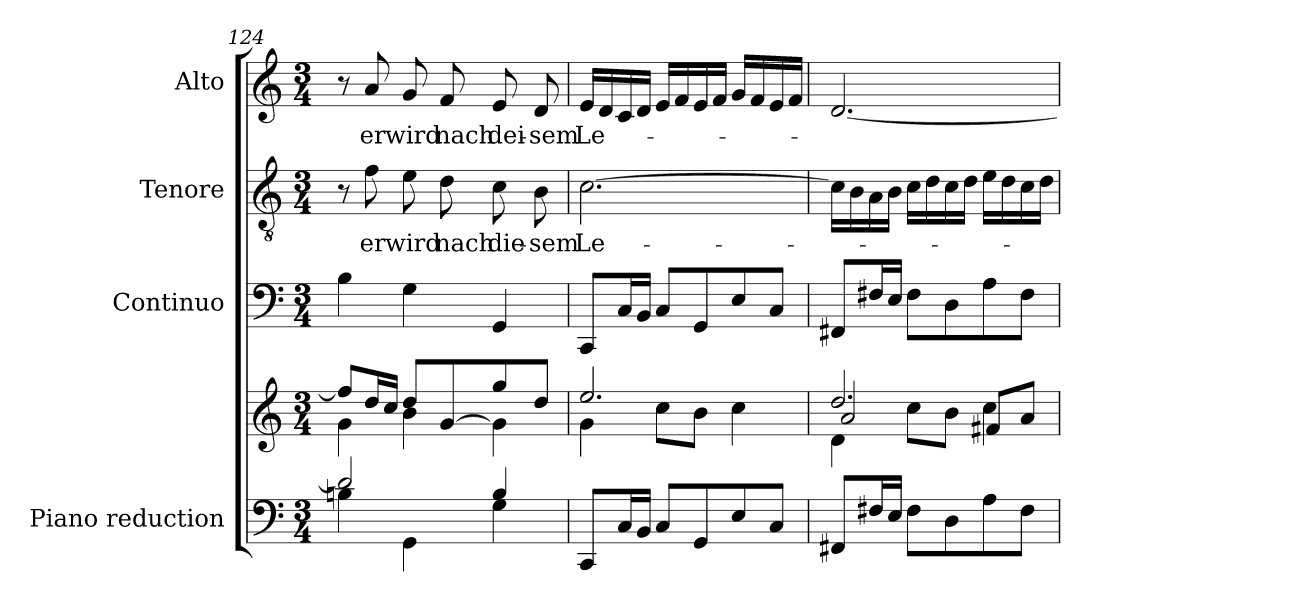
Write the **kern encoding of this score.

**kern	**kern	**kern	**kern	**text	**kern	**text
*part4	*part4	*part3	*part2	*part2	*part1	*part1
*staff5	*staff4	*staff3	*staff2	*staff2	*staff1	*staff1
*I"Piano reduction	*	*I"Continuo	*I"Tenore	*	*I"Alto	*
*I'Pno	*	*	*	*	*	*
*clefF4	*clefG2	*clefF4	*clefGv2	*	*clefG2	*
*k[]	*k[]	*k[]	*k[]	*	*k[]	*
*M3/4	*M3/4	*M3/4	*M3/4	*	*M3/4	*
=124	=124	=124	=124	=124	=124	=124
*^	*^	*	*	*	*	*
2d/]	4Bn\	8ff/L]	4g\	4B\	8r	.	8r	.
!	!	!	!	!	!	!LO:LY:b	!	!LO:LY:b
.	.	16dd/L	.	.	8f\	er	8a/	er
.	.	16cc/JJ	.	.	.	.	.	.
!	!	!	!	!	!	!LO:LY:b	!	!LO:LY:b
.	4GG\	8dd/L	4b\	4G\	8e\	wird	8g/	wird
!	!	!	!	!	!	!LO:LY:b	!	!LO:LY:b
.	.	[<8g/	.	.	8d\	nach	8f/	nach
!	!	!	!	!	!	!LO:LY:b	!	!LO:LY:b
4B/	4G\	8gg/	4g\]	4GG/	8c\	die-	8e/	dei-
!	!	!	!	!	!	!LO:LY:b	!	!LO:LY:b
.	.	8dd/J	.	.	8B\	-sem	8d/	-sem
*v	*v	*	*	*	*	*	*	*
=125	=125	=125	=125	=125	=125	=125	=125
!	!	!	!	!	!LO:LY:b	!	!LO:LY:b
8CC/L	2.ee/	4g\	8CC/L	[2.c\	Le-	16e/LL	Le-
.	.	.	.	.	.	16d/	.
16C/L	.	.	16C/L	.	.	16c/	.
16BB/JJ	.	.	16BB/JJ	.	.	16d/JJ	.
8C/L	.	8cc\L	8C/L	.	.	16e/LL	.
.	.	.	.	.	.	16f/	.
8GG/	.	8b\J	8GG/	.	.	16e/	.
.	.	.	.	.	.	16f/JJ	.
8E/	.	4cc\	8E/	.	.	16g/LL	.
.	.	.	.	.	.	16f/	.
8C/J	.	.	8C/J	.	.	16e/	.
.	.	.	.	.	.	16f/JJ	.
=126	=126	=126	=126	=126	=126	=126	=126
*	*	*^	*	*	*	*	*
8FF#X/L	2.dd/	4d\	2a/	8FF#X/L	16c\LL]	.	[2.d/	.
.	.	.	.	.	16B\	.	.	.
16F#X/L	.	.	.	16F#X/L	16A\	.	.	.
16E/JJ	.	.	.	16E/JJ	16B\JJ	.	.	.
8F#\L	.	8cc\L	.	8F#\L	16c\LL	.	.	.
.	.	.	.	.	16d\	.	.	.
8D\	.	8b\J	.	8D\	16c\	.	.	.
.	.	.	.	.	16d\JJ	.	.	.
8A\	.	4cc\	8f#X/L	8A\	16e\LL	.	.	.
.	.	.	.	.	16d\	.	.	.
8F#\J	.	.	8a/J	8F#\J	16c\	.	.	.
.	.	.	.	.	16d\JJ	.	.	.
*	*v	*v	*v	*	*	*	*	*
=	=	=	=	=	=	=
*-	*-	*-	*-	*-	*-	*-
